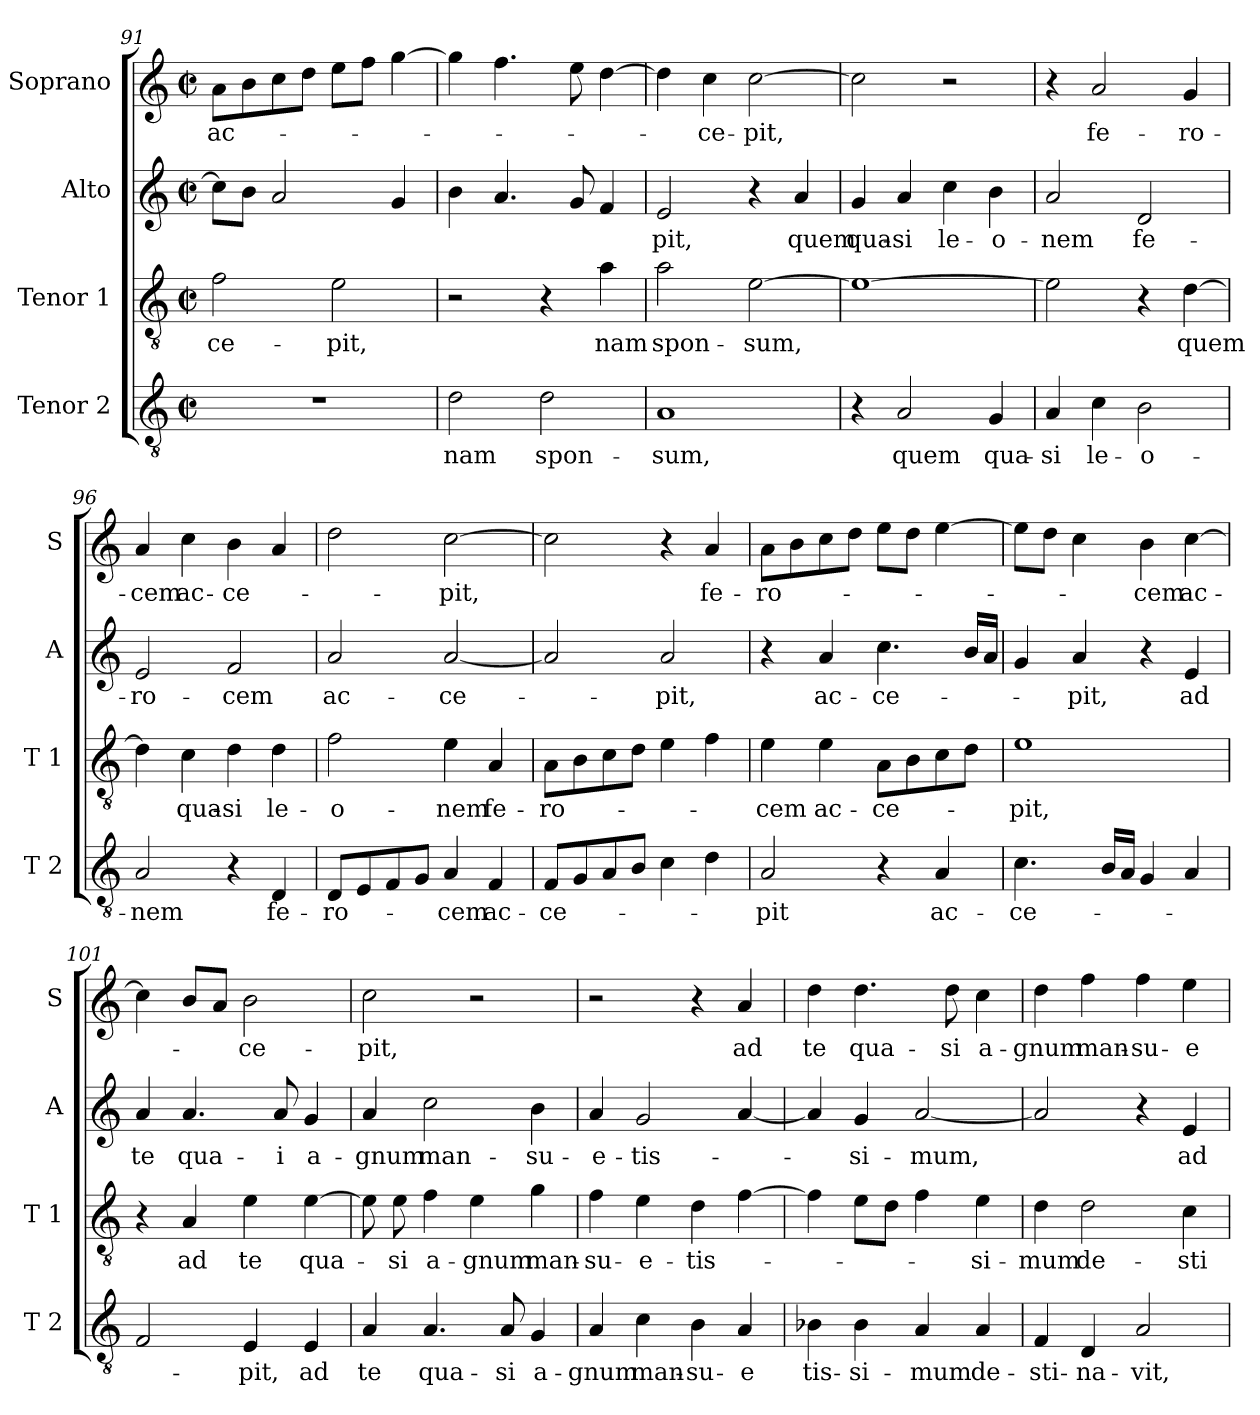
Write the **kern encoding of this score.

**kern	**text	**kern	**text	**kern	**text	**kern	**text
*part4	*part4	*part3	*part3	*part2	*part2	*part1	*part1
*staff4	*staff4	*staff3	*staff3	*staff2	*staff2	*staff1	*staff1
*I"Tenor 2	*	*I"Tenor 1	*	*I"Alto	*	*I"Soprano	*
*I'T 2	*	*I'T 1	*	*I'A	*	*I'S	*
*clefGv2	*	*clefGv2	*	*clefG2	*	*clefG2	*
*k[]	*	*k[]	*	*k[]	*	*k[]	*
*C:	*	*C:	*	*C:	*	*C:	*
*M2/2	*	*M2/2	*	*M2/2	*	*M2/2	*
*met(c|)	*	*met(c|)	*	*met(c|)	*	*met(c|)	*
=91	=91	=91	=91	=91	=91	=91	=91
1r	.	2f\	-ce-	8cc\L]	.	8a\L	ac-
.	.	.	.	8b\J	.	8b\	.
.	.	.	.	2a/	.	8cc\	.
.	.	.	.	.	.	8dd\J	.
.	.	2e\	-pit,	.	.	8ee\L	.
.	.	.	.	.	.	8ff\J	.
.	.	.	.	4g/	.	[4gg\	.
=92	=92	=92	=92	=92	=92	=92	=92
2d\	nam	2r	.	4b\	.	4gg\]	.
.	.	.	.	4.a/	.	4.ff\	.
2d\	spon-	4r	.	.	.	.	.
.	.	.	.	8g/	.	8ee\	.
.	.	4a\	nam	4f/	.	[4dd\	.
=93	=93	=93	=93	=93	=93	=93	=93
1A	-sum,	2a\	spon-	2e/	-pit,	4dd\]	.
.	.	.	.	.	.	4cc\	-ce-
.	.	[2e\	-sum,	4r	.	[2cc\	-pit,
.	.	.	.	4a/	quem	.	.
=94	=94	=94	=94	=94	=94	=94	=94
4r	.	1e_	.	4g/	qua-	2cc\]	.
2A/	quem	.	.	4a/	-si	.	.
.	.	.	.	4cc\	le-	2r	.
4G/	qua-	.	.	4b\	-o-	.	.
!!LO:LB:g=z
=95	=95	=95	=95	=95	=95	=95	=95
4A/	-si	2e\]	.	2a/	-nem	4r	.
4c\	le-	.	.	.	.	2a/	fe-
2B\	-o-	4r	.	2d/	fe-	.	.
.	.	[4d\	quem	.	.	4g/	-ro-
=96	=96	=96	=96	=96	=96	=96	=96
2A/	-nem	4d\]	.	2e/	-ro-	4a/	-cem
.	.	4c\	qua-	.	.	4cc\	ac-
4r	.	4d\	-si	2f/	-cem	4b\	-ce-
4D/	fe-	4d\	le-	.	.	4a/	.
=97	=97	=97	=97	=97	=97	=97	=97
8D/L	-ro-	2f\	-o-	2a/	ac-	2dd\	.
8E/	.	.	.	.	.	.	.
8F/	.	.	.	.	.	.	.
8G/J	.	.	.	.	.	.	.
4A/	-cem	4e\	-nem	[2a/	-ce-	[2cc\	-pit,
4F/	ac-	4A/	fe-	.	.	.	.
=98	=98	=98	=98	=98	=98	=98	=98
8F/L	-ce-	8A\L	-ro-	2a/]	.	2cc\]	.
8G/	.	8B\	.	.	.	.	.
8A/	.	8c\	.	.	.	.	.
8B/J	.	8d\J	.	.	.	.	.
4c\	.	4e\	.	2a/	-pit,	4r	.
4d\	.	4f\	.	.	.	4a/	fe-
=99	=99	=99	=99	=99	=99	=99	=99
2A/	-pit	4e\	-cem	4r	.	8a\L	-ro-
.	.	.	.	.	.	8b\	.
.	.	4e\	ac-	4a/	ac-	8cc\	.
.	.	.	.	.	.	8dd\J	.
4r	.	8A\L	-ce-	4.cc\	-ce-	8ee\L	.
.	.	8B\	.	.	.	8dd\J	.
4A/	ac-	8c\	.	.	.	[4ee\	.
.	.	8d\J	.	16b/LL	.	.	.
.	.	.	.	16a/JJ	.	.	.
!!LO:LB:g=z
=100	=100	=100	=100	=100	=100	=100	=100
4.c\	-ce-	1e	-pit,	4g/	.	8ee\L]	.
.	.	.	.	.	.	8dd\J	.
.	.	.	.	4a/	-pit,	4cc\	.
16B/LL	.	.	.	.	.	.	.
16A/JJ	.	.	.	.	.	.	.
4G/	.	.	.	4r	.	4b\	-cem
4A/	.	.	.	4e/	ad	[4cc\	ac-
=101	=101	=101	=101	=101	=101	=101	=101
2F/	.	4r	.	4a/	te	4cc\]	.
.	.	4A/	ad	4.a/	qua-	8b/L	.
.	.	.	.	.	.	8a/J	.
4E/	-pit,	4e\	te	.	.	2b\	-ce-
.	.	.	.	8a/	-i	.	.
4E/	ad	[4e\	qua-	4g/	a-	.	.
=102	=102	=102	=102	=102	=102	=102	=102
4A/	te	8e\]	.	4a/	-gnum	2cc\	-pit,
.	.	8e\	-si	.	.	.	.
4.A/	qua-	4f\	a-	2cc\	man-	.	.
.	.	4e\	-gnum	.	.	2r	.
8A/	-si	.	.	.	.	.	.
4G/	a-	4g\	man-	4b\	-su-	.	.
=103	=103	=103	=103	=103	=103	=103	=103
4A/	-gnum	4f\	-su-	4a/	-e-	2r	.
4c\	man-	4e\	-e-	2g/	-tis-	.	.
4B\	-su-	4d\	-tis-	.	.	4r	.
4A/	-e	[4f\	.	[4a/	.	4a/	ad
=104	=104	=104	=104	=104	=104	=104	=104
4B-X\	tis-	4f\]	.	4a/]	.	4dd\	te
4B-\	-si-	8e\L	.	4g/	-si-	4.dd\	qua-
.	.	8d\J	.	.	.	.	.
4A/	-mum	4f\	.	[2a/	-mum,	.	.
.	.	.	.	.	.	8dd\	-si
4A/	de-	4e\	-si-	.	.	4cc\	a-
!!LO:LB:g=z
=105	=105	=105	=105	=105	=105	=105	=105
4F/	-sti-	4d\	-mum	2a/]	.	4dd\	-gnum
4D/	-na-	2d\	de-	.	.	4ff\	man-
2A/	-vit,	.	.	4r	.	4ff\	-su-
.	.	4c\	-sti-	4e/	ad	4ee\	-e-
=	=	=	=	=	=	=	=
*-	*-	*-	*-	*-	*-	*-	*-
